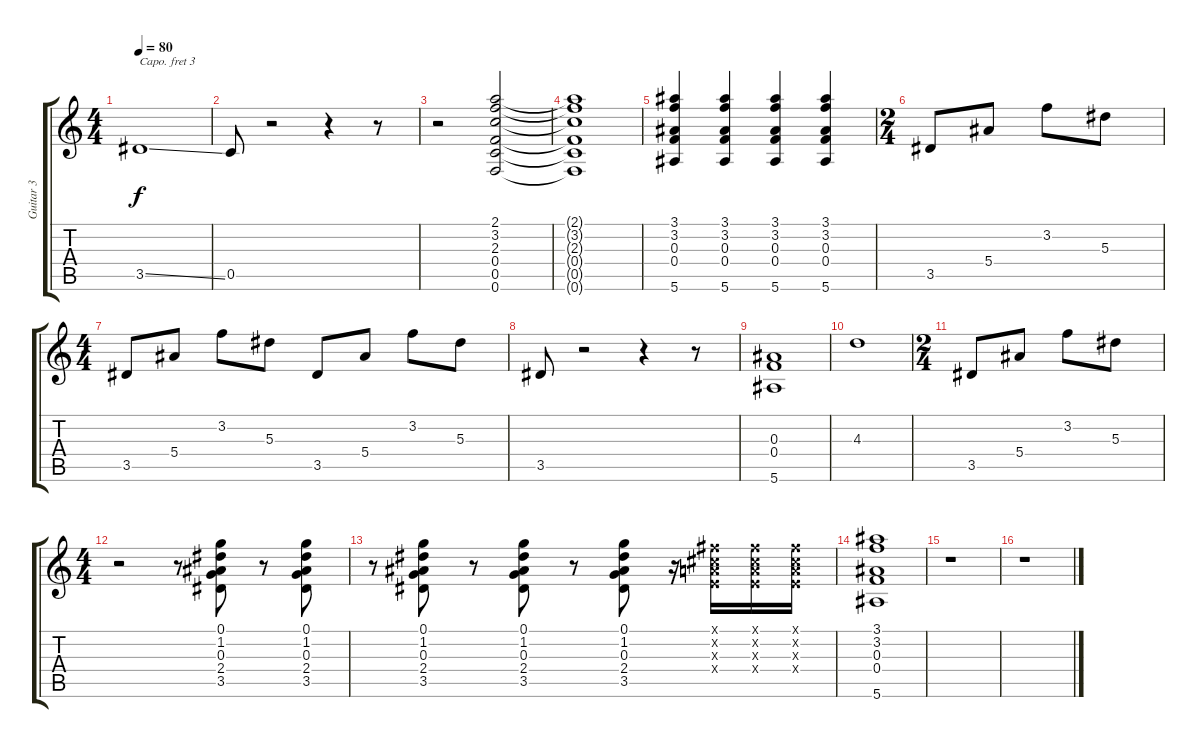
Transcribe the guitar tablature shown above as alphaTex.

\track ("Guitar 3" "Guitar 3") {instrument electricguitarclean}
\staff {score tabs}
\capo 3
\tuning (E4 B3 G3 D3 A2 D2) {hide}
\ts (4 4)
\tempo 80
\clef g2
\ks c
3.5{ss}.1{dy f} |
0.5.8 r.2 r.4 r.8 |
r.2 (2.1 3.2 2.3 0.4 0.5 0.6).2 |
(2.1{t} 3.2{t} 2.3{t} 0.4{t} 0.5{t} 0.6{t}).1 |
(3.1 3.2 0.3 0.4 5.6).4 (3.1 3.2 0.3 0.4 5.6).4 (3.1 3.2 0.3 0.4 5.6).4 (3.1 3.2 0.3 0.4 5.6).4 |
\ts (2 4)
3.5.8 5.4.8 3.2.8 5.3.8 |
\ts (4 4)
3.5.8 5.4.8 3.2.8 5.3.8 3.5.8 5.4.8 3.2.8 5.3.8 |
3.5.8 r.2 r.4 r.8 |
(0.3 0.4 5.6).1 |
4.3.1 |
\ts (2 4)
3.5.8 5.4.8 3.2.8 5.3.8 |
\ts (4 4)
r.2 r.8 (0.1 1.2 0.3 2.4 3.5).8 r.8 (0.1 1.2 0.3 2.4 3.5).8 |
r.8 (0.1 1.2 0.3 2.4 3.5).8 r.8 (0.1 1.2 0.3 2.4 3.5).8 r.8 (0.1 1.2 0.3 2.4 3.5).8 r.16 (-1.1{x} -1.2{x} -1.3{x} -1.4{x}).16 (-1.1{x} -1.2{x} -1.3{x} -1.4{x}).16 (-1.1{x} -1.2{x} -1.3{x} -1.4{x}).16 |
(3.1 3.2 0.3 0.4 5.6).1 |
r.1 |
r.1
